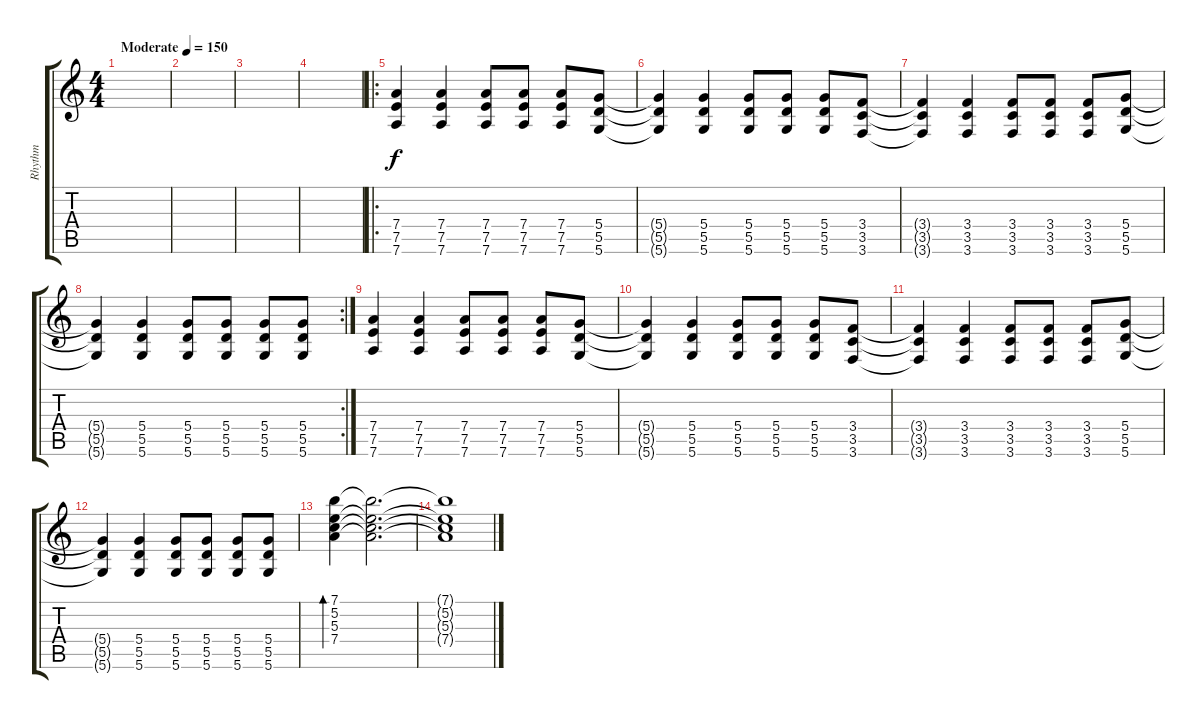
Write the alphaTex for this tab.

\track ("Rhythm" "Rhythm") {instrument distortionguitar}
\staff {score tabs}
\tuning (E4 B3 G3 D3 A2 D2) {hide}
\ts (4 4)
\tempo (150 "Moderate")
\clef g2
\ks c
|
|
|
|
\ro
(7.4 7.5 7.6).4 (7.4 7.5 7.6).4 (7.4 7.5 7.6).8 (7.4 7.5 7.6).8 (7.4 7.5 7.6).8 (5.4 5.5 5.6).8 |
(5.4{t} 5.5{t} 5.6{t}).4 (5.4 5.5 5.6).4 (5.4 5.5 5.6).8 (5.4 5.5 5.6).8 (5.4 5.5 5.6).8 (3.4 3.5 3.6).8 |
(3.4{t} 3.5{t} 3.6{t}).4 (3.4 3.5 3.6).4 (3.4 3.5 3.6).8 (3.4 3.5 3.6).8 (3.4 3.5 3.6).8 (5.4 5.5 5.6).8 |
\rc 2
(5.4{t} 5.5{t} 5.6{t}).4 (5.4 5.5 5.6).4 (5.4 5.5 5.6).8 (5.4 5.5 5.6).8 (5.4 5.5 5.6).8 (5.4 5.5 5.6).8 |
(7.4 7.5 7.6).4 (7.4 7.5 7.6).4 (7.4 7.5 7.6).8 (7.4 7.5 7.6).8 (7.4 7.5 7.6).8 (5.4 5.5 5.6).8 |
(5.4{t} 5.5{t} 5.6{t}).4 (5.4 5.5 5.6).4 (5.4 5.5 5.6).8 (5.4 5.5 5.6).8 (5.4 5.5 5.6).8 (3.4 3.5 3.6).8 |
(3.4{t} 3.5{t} 3.6{t}).4 (3.4 3.5 3.6).4 (3.4 3.5 3.6).8 (3.4 3.5 3.6).8 (3.4 3.5 3.6).8 (5.4 5.5 5.6).8 |
(5.4{t} 5.5{t} 5.6{t}).4 (5.4 5.5 5.6).4 (5.4 5.5 5.6).8 (5.4 5.5 5.6).8 (5.4 5.5 5.6).8 (5.4 5.5 5.6).8 |
(7.1 5.2 5.3 7.4).4{bd 480 volume 16 instrument electricguitarclean} (7.1{t} 5.2{t} 5.3{t} 7.4{t}).2{d volume 0} |
(7.1{t} 5.2{t} 5.3{t} 7.4{t}).1
